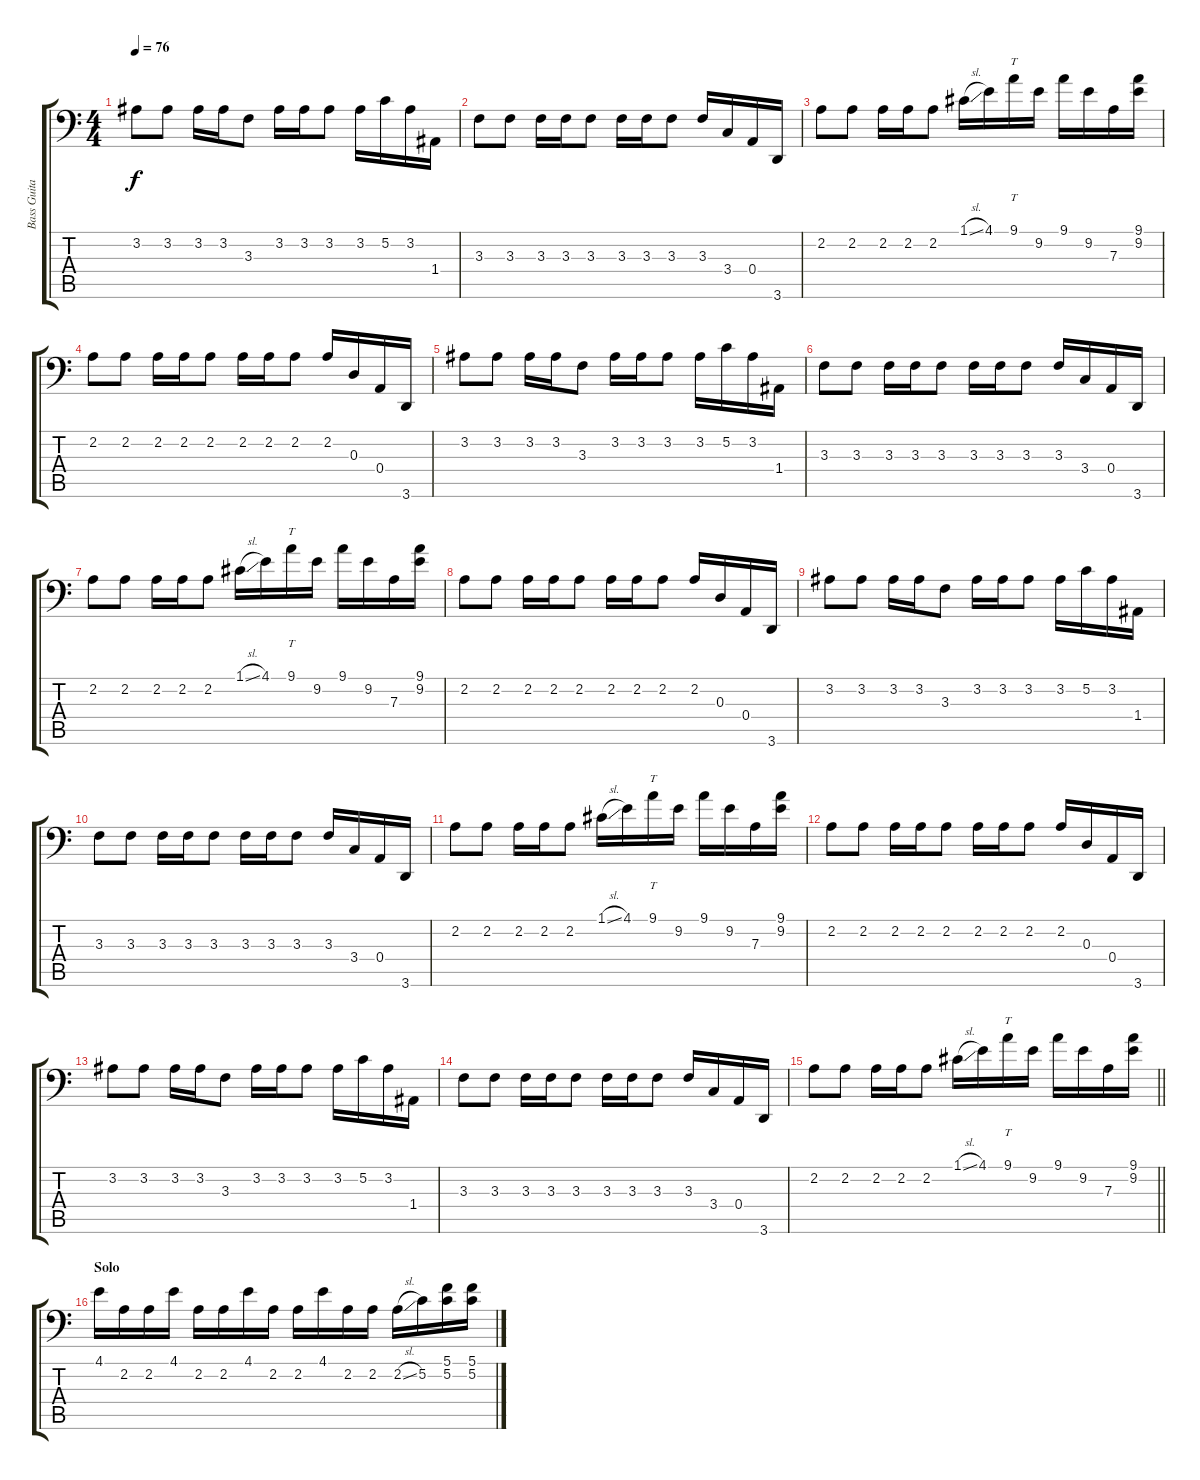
\track ("Bass Guitar" "Bass Guita") {instrument electricbassfinger}
\staff {score tabs}
\tuning (C3 G2 D2 A1 E1 B0) {hide}
\ts (4 4)
\tempo 76
\clef f4
\ks c
3.2.8{dy f} 3.2.8 3.2.16 3.2.16 3.3.8 3.2.16 3.2.16 3.2.8 3.2.16 5.2.16 3.2.16 1.4.16 |
3.3.8 3.3.8 3.3.16 3.3.16 3.3.8 3.3.16 3.3.16 3.3.8 3.3.16 3.4.16 0.4.16 3.6.16 |
2.2.8 2.2.8 2.2.16 2.2.16 2.2.8 1.1{sl}.16 4.1.16 9.1.16{tt} 9.2.16 9.1.16 9.2.16 7.3.16 (9.1 9.2).16 |
2.2.8 2.2.8 2.2.16 2.2.16 2.2.8 2.2.16 2.2.16 2.2.8 2.2.16 0.3.16 0.4.16 3.6.16 |
3.2.8 3.2.8 3.2.16 3.2.16 3.3.8 3.2.16 3.2.16 3.2.8 3.2.16 5.2.16 3.2.16 1.4.16 |
3.3.8 3.3.8 3.3.16 3.3.16 3.3.8 3.3.16 3.3.16 3.3.8 3.3.16 3.4.16 0.4.16 3.6.16 |
2.2.8 2.2.8 2.2.16 2.2.16 2.2.8 1.1{sl}.16 4.1.16 9.1.16{tt} 9.2.16 9.1.16 9.2.16 7.3.16 (9.1 9.2).16 |
2.2.8 2.2.8 2.2.16 2.2.16 2.2.8 2.2.16 2.2.16 2.2.8 2.2.16 0.3.16 0.4.16 3.6.16 |
3.2.8 3.2.8 3.2.16 3.2.16 3.3.8 3.2.16 3.2.16 3.2.8 3.2.16 5.2.16 3.2.16 1.4.16 |
3.3.8 3.3.8 3.3.16 3.3.16 3.3.8 3.3.16 3.3.16 3.3.8 3.3.16 3.4.16 0.4.16 3.6.16 |
2.2.8 2.2.8 2.2.16 2.2.16 2.2.8 1.1{sl}.16 4.1.16 9.1.16{tt} 9.2.16 9.1.16 9.2.16 7.3.16 (9.1 9.2).16 |
2.2.8 2.2.8 2.2.16 2.2.16 2.2.8 2.2.16 2.2.16 2.2.8 2.2.16 0.3.16 0.4.16 3.6.16 |
3.2.8 3.2.8 3.2.16 3.2.16 3.3.8 3.2.16 3.2.16 3.2.8 3.2.16 5.2.16 3.2.16 1.4.16 |
3.3.8 3.3.8 3.3.16 3.3.16 3.3.8 3.3.16 3.3.16 3.3.8 3.3.16 3.4.16 0.4.16 3.6.16 |
\barLineRight lightlight
2.2.8 2.2.8 2.2.16 2.2.16 2.2.8 1.1{sl}.16 4.1.16 9.1.16{tt} 9.2.16 9.1.16 9.2.16 7.3.16 (9.1 9.2).16 |
\section ("" "Solo")
4.1.16 2.2.16 2.2.16 4.1.16 2.2.16 2.2.16 4.1.16 2.2.16 2.2.16 4.1.16 2.2.16 2.2.16 2.2{sl}.16 5.2.16 (5.1 5.2).16 (5.1 5.2).16
